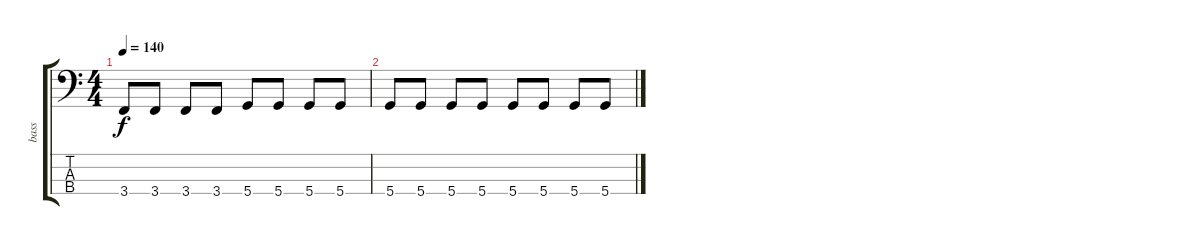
\track ("bass" "bass") {instrument electricbassfinger}
\staff {score tabs}
\tuning (G2 D2 A1 D1) {hide}
\ts (4 4)
\tempo 140
\clef f4
\ks c
3.4.8{dy f} 3.4.8 3.4.8 3.4.8 5.4.8 5.4.8 5.4.8 5.4.8 |
5.4.8 5.4.8 5.4.8 5.4.8 5.4.8 5.4.8 5.4.8 5.4.8
